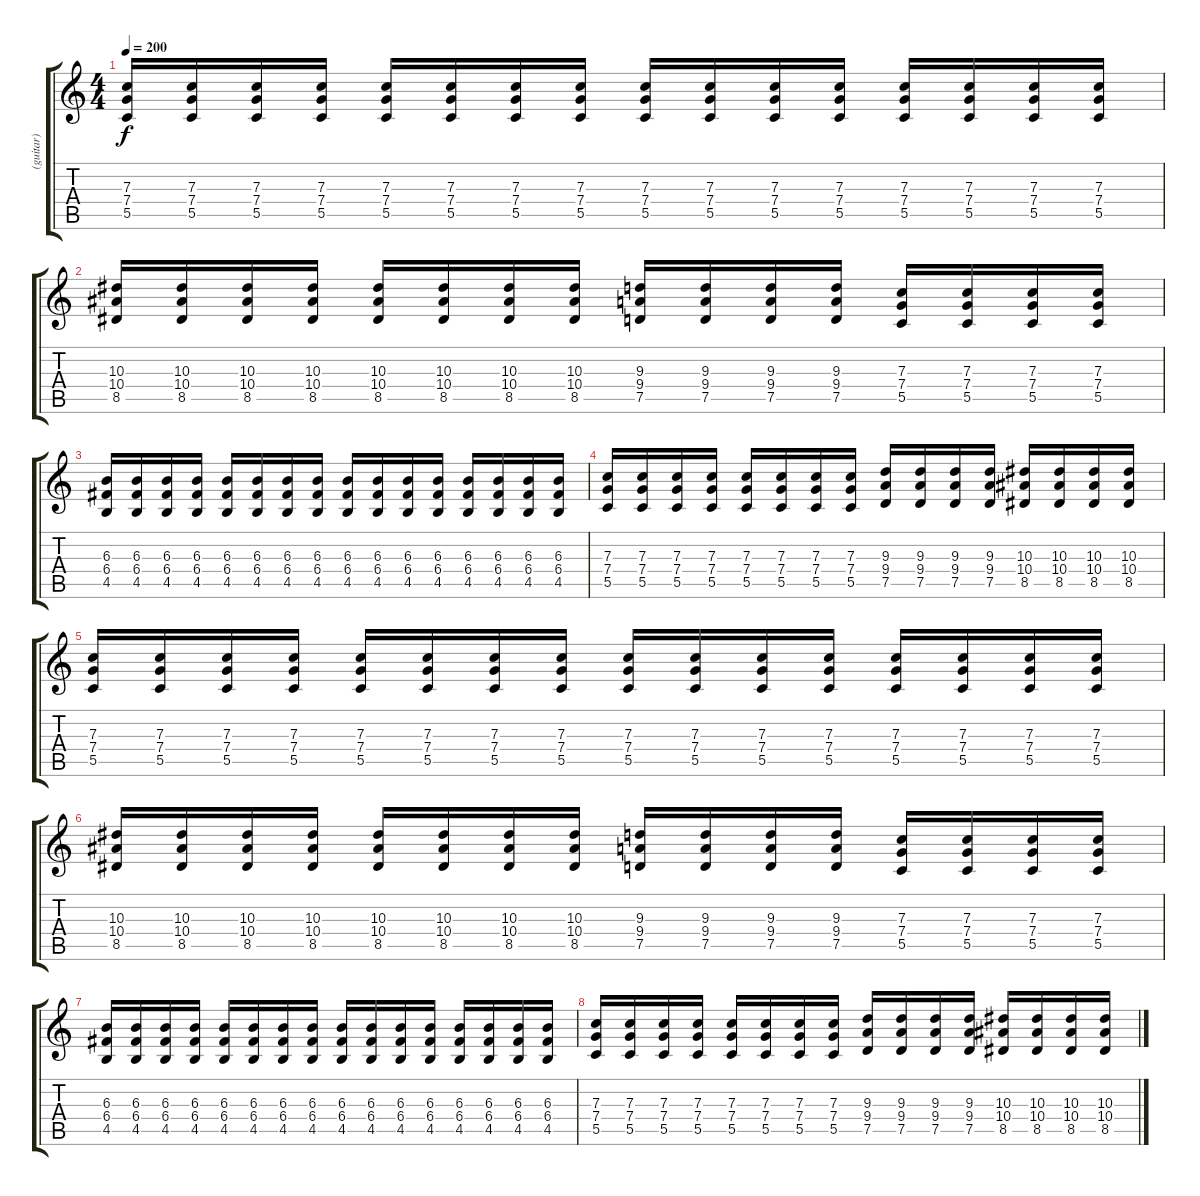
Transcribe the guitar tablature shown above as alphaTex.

\track ("(guitar)" "(guitar)") {instrument distortionguitar}
\staff {score tabs}
\tuning (D4 A3 F3 C3 G2 C2) {hide}
\ts (4 4)
\tempo 200
\clef g2
\ks c
(7.3 7.4 5.5).16{dy f} (7.3 7.4 5.5).16 (7.3 7.4 5.5).16 (7.3 7.4 5.5).16 (7.3 7.4 5.5).16 (7.3 7.4 5.5).16 (7.3 7.4 5.5).16 (7.3 7.4 5.5).16 (7.3 7.4 5.5).16 (7.3 7.4 5.5).16 (7.3 7.4 5.5).16 (7.3 7.4 5.5).16 (7.3 7.4 5.5).16 (7.3 7.4 5.5).16 (7.3 7.4 5.5).16 (7.3 7.4 5.5).16 |
(10.3 10.4 8.5).16 (10.3 10.4 8.5).16 (10.3 10.4 8.5).16 (10.3 10.4 8.5).16 (10.3 10.4 8.5).16 (10.3 10.4 8.5).16 (10.3 10.4 8.5).16 (10.3 10.4 8.5).16 (9.3 9.4 7.5).16 (9.3 9.4 7.5).16 (9.3 9.4 7.5).16 (9.3 9.4 7.5).16 (7.3 7.4 5.5).16 (7.3 7.4 5.5).16 (7.3 7.4 5.5).16 (7.3 7.4 5.5).16 |
(6.3 6.4 4.5).16 (6.3 6.4 4.5).16 (6.3 6.4 4.5).16 (6.3 6.4 4.5).16 (6.3 6.4 4.5).16 (6.3 6.4 4.5).16 (6.3 6.4 4.5).16 (6.3 6.4 4.5).16 (6.3 6.4 4.5).16 (6.3 6.4 4.5).16 (6.3 6.4 4.5).16 (6.3 6.4 4.5).16 (6.3 6.4 4.5).16 (6.3 6.4 4.5).16 (6.3 6.4 4.5).16 (6.3 6.4 4.5).16 |
(7.3 7.4 5.5).16 (7.3 7.4 5.5).16 (7.3 7.4 5.5).16 (7.3 7.4 5.5).16 (7.3 7.4 5.5).16 (7.3 7.4 5.5).16 (7.3 7.4 5.5).16 (7.3 7.4 5.5).16 (9.3 9.4 7.5).16 (9.3 9.4 7.5).16 (9.3 9.4 7.5).16 (9.3 9.4 7.5).16 (10.3 10.4 8.5).16 (10.3 10.4 8.5).16 (10.3 10.4 8.5).16 (10.3 10.4 8.5).16 |
(7.3 7.4 5.5).16 (7.3 7.4 5.5).16 (7.3 7.4 5.5).16 (7.3 7.4 5.5).16 (7.3 7.4 5.5).16 (7.3 7.4 5.5).16 (7.3 7.4 5.5).16 (7.3 7.4 5.5).16 (7.3 7.4 5.5).16 (7.3 7.4 5.5).16 (7.3 7.4 5.5).16 (7.3 7.4 5.5).16 (7.3 7.4 5.5).16 (7.3 7.4 5.5).16 (7.3 7.4 5.5).16 (7.3 7.4 5.5).16 |
(10.3 10.4 8.5).16 (10.3 10.4 8.5).16 (10.3 10.4 8.5).16 (10.3 10.4 8.5).16 (10.3 10.4 8.5).16 (10.3 10.4 8.5).16 (10.3 10.4 8.5).16 (10.3 10.4 8.5).16 (9.3 9.4 7.5).16 (9.3 9.4 7.5).16 (9.3 9.4 7.5).16 (9.3 9.4 7.5).16 (7.3 7.4 5.5).16 (7.3 7.4 5.5).16 (7.3 7.4 5.5).16 (7.3 7.4 5.5).16 |
(6.3 6.4 4.5).16 (6.3 6.4 4.5).16 (6.3 6.4 4.5).16 (6.3 6.4 4.5).16 (6.3 6.4 4.5).16 (6.3 6.4 4.5).16 (6.3 6.4 4.5).16 (6.3 6.4 4.5).16 (6.3 6.4 4.5).16 (6.3 6.4 4.5).16 (6.3 6.4 4.5).16 (6.3 6.4 4.5).16 (6.3 6.4 4.5).16 (6.3 6.4 4.5).16 (6.3 6.4 4.5).16 (6.3 6.4 4.5).16 |
(7.3 7.4 5.5).16 (7.3 7.4 5.5).16 (7.3 7.4 5.5).16 (7.3 7.4 5.5).16 (7.3 7.4 5.5).16 (7.3 7.4 5.5).16 (7.3 7.4 5.5).16 (7.3 7.4 5.5).16 (9.3 9.4 7.5).16 (9.3 9.4 7.5).16 (9.3 9.4 7.5).16 (9.3 9.4 7.5).16 (10.3 10.4 8.5).16 (10.3 10.4 8.5).16 (10.3 10.4 8.5).16 (10.3 10.4 8.5).16
